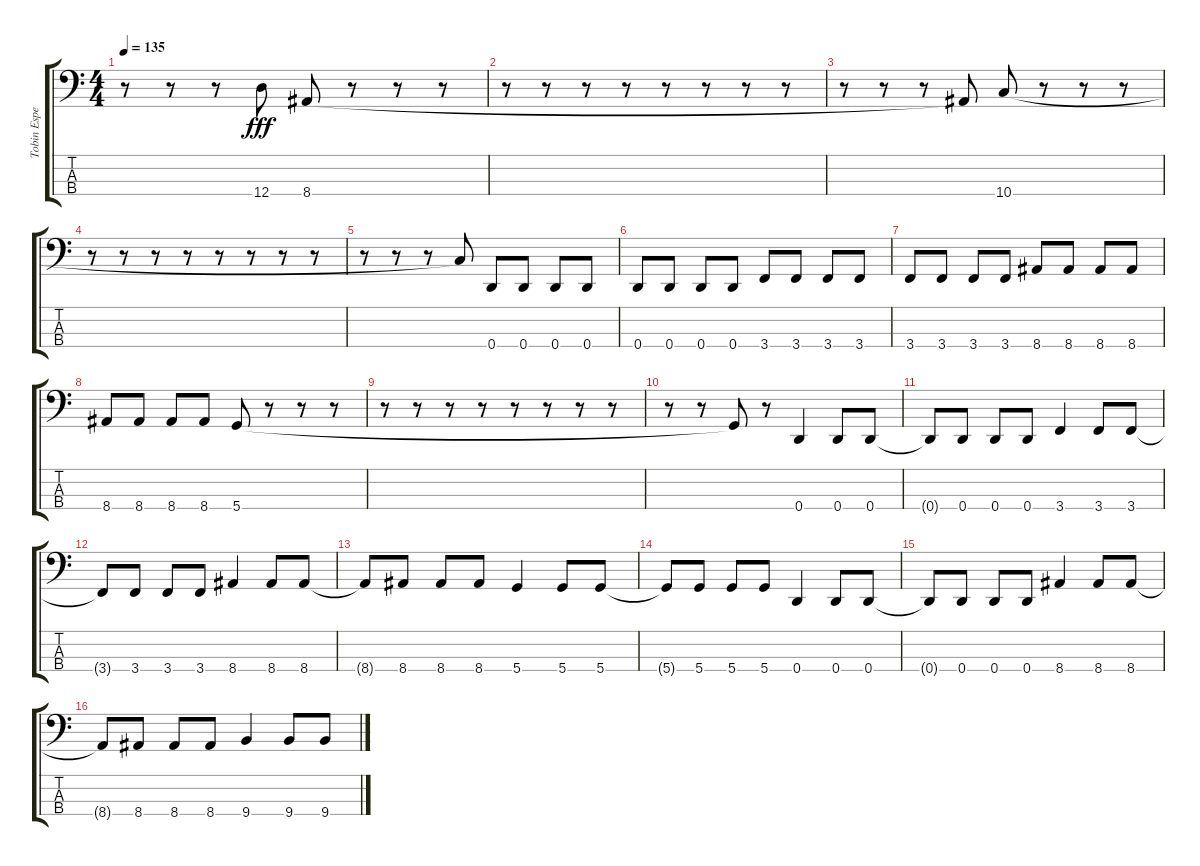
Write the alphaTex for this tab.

\track ("Tobin Esperance" "Tobin Espe") {instrument electricbassfinger}
\staff {score tabs}
\tuning (G2 D2 A1 D1) {hide}
\ts (4 4)
\tempo 135
\clef f4
\ks c
r.8{dy fff} r.8 r.8 12.4{t}.8 8.4.8 r.8 r.8 r.8 |
r.8 r.8 r.8 r.8 r.8 r.8 r.8 r.8 |
r.8 r.8 r.8 8.4{t}.8 10.4.8 r.8 r.8 r.8 |
r.8 r.8 r.8 r.8 r.8 r.8 r.8 r.8 |
r.8 r.8 r.8 10.4{t}.8 0.4.8 0.4.8 0.4.8 0.4.8 |
0.4.8 0.4.8 0.4.8 0.4.8 3.4.8 3.4.8 3.4.8 3.4.8 |
3.4.8 3.4.8 3.4.8 3.4.8 8.4.8 8.4.8 8.4.8 8.4.8 |
8.4.8 8.4.8 8.4.8 8.4.8 5.4.8 r.8 r.8 r.8 |
r.8 r.8 r.8 r.8 r.8 r.8 r.8 r.8 |
r.8 r.8 5.4{t}.8 r.8 0.4.4 0.4.8 0.4.8 |
0.4{t}.8 0.4.8 0.4.8 0.4.8 3.4.4 3.4.8 3.4.8 |
3.4{t}.8 3.4.8 3.4.8 3.4.8 8.4.4 8.4.8 8.4.8 |
8.4{t}.8 8.4.8 8.4.8 8.4.8 5.4.4 5.4.8 5.4.8 |
5.4{t}.8 5.4.8 5.4.8 5.4.8 0.4.4 0.4.8 0.4.8 |
0.4{t}.8 0.4.8 0.4.8 0.4.8 8.4.4 8.4.8 8.4.8 |
8.4{t}.8 8.4.8 8.4.8 8.4.8 9.4.4 9.4.8 9.4.8
